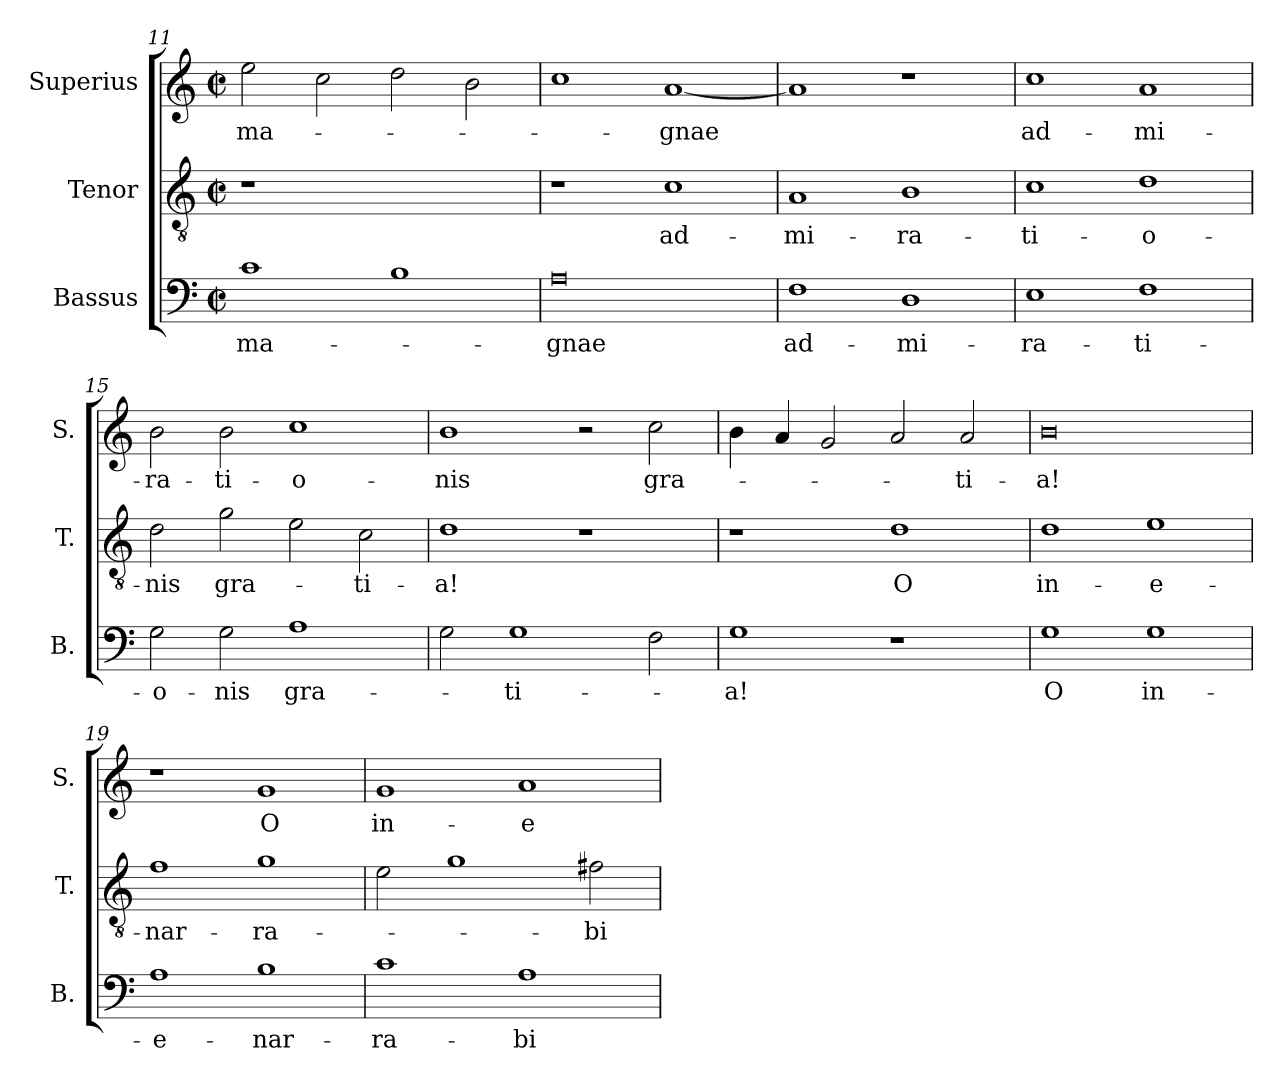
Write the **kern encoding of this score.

**kern	**text	**kern	**text	**kern	**text
*part3	*part3	*part2	*part2	*part1	*part1
*staff3	*staff3	*staff2	*staff2	*staff1	*staff1
*I"Bassus	*	*I"Tenor	*	*I"Superius	*
*I'B.	*	*I'T.	*	*I'S.	*
*clefF4	*	*clefGv2	*	*clefG2	*
*	*	*ITrd7c12	*	*	*
*k[]	*	*k[]	*	*k[]	*
*M2/2	*	*M2/2	*	*M2/2	*
*met(c|)	*	*met(c|)	*	*met(c|)	*
=11	=11	=11	=11	=11	=11
!	!LO:LY:b:color=#000000	!LO:N:vis=1	!	!	!
!	!	!	!	!	!LO:LY:b:color=#000000
1ci	ma-	1r	.	2eei\	ma-
.	.	.	.	2cci\	.
1Bi	.	1ryy	.	2ddi\	.
.	.	.	.	2bi\	.
=12	=12	=12	=12	=12	=12
!	!LO:LY:b:color=#000000	!	!	!	!
0Ai	-gnae	1r	.	1cci	.
!	!	!	!LO:LY:b:color=#000000	!	!
!	!	!	!	!	!LO:LY:b:color=#000000
.	.	1Ci	ad-	[<1ai	-gnae
=13	=13	=13	=13	=13	=13
!	!LO:LY:b:color=#000000	!	!	!	!
!	!	!	!LO:LY:b:color=#000000	!	!
1Fi	ad-	1AAi	-mi-	1ai]	.
!	!LO:LY:b:color=#000000	!	!	!	!
!	!	!	!LO:LY:b:color=#000000	!	!
1Di	-mi-	1BBi	-ra-	1r	.
=14	=14	=14	=14	=14	=14
!	!LO:LY:b:color=#000000	!	!	!	!
!	!	!	!LO:LY:b:color=#000000	!	!
!	!	!	!	!	!LO:LY:b:color=#000000
1Ei	-ra-	1Ci	-ti-	1cci	ad-
!	!LO:LY:b:color=#000000	!	!	!	!
!	!	!	!LO:LY:b:color=#000000	!	!
!	!	!	!	!	!LO:LY:b:color=#000000
1Fi	-ti-	1Di	-o-	1ai	-mi-
!!LO:LB:g=z
=15	=15	=15	=15	=15	=15
!	!LO:LY:b:color=#000000	!	!	!	!
!	!	!	!LO:LY:b:color=#000000	!	!
!	!	!	!	!	!LO:LY:b:color=#000000
2Gi\	-o-	2Di\	-nis	2bi\	-ra-
!	!LO:LY:b:color=#000000	!	!	!	!
!	!	!	!LO:LY:b:color=#000000	!	!
!	!	!	!	!	!LO:LY:b:color=#000000
2Gi\	-nis	2Gi\	gra-	2bi\	-ti-
!	!LO:LY:b:color=#000000	!	!	!	!
!	!	!	!	!	!LO:LY:b:color=#000000
1Ai	gra-	2Ei\	.	1cci	-o-
!	!	!	!LO:LY:b:color=#000000	!	!
.	.	2Ci\	-ti-	.	.
=16	=16	=16	=16	=16	=16
!	!	!	!LO:LY:b:color=#000000	!	!
!	!	!	!	!	!LO:LY:b:color=#000000
2Gi\	.	1Di	-a!	1bi	-nis
!	!LO:LY:b:color=#000000	!	!	!	!
1Gi	-ti-	.	.	.	.
.	.	1r	.	2r	.
!	!	!	!	!	!LO:LY:b:color=#000000
2Fi\	.	.	.	2cci\	gra-
=17	=17	=17	=17	=17	=17
!	!LO:LY:b:color=#000000	!	!	!	!
1Gi	-a!	1r	.	4bi\	.
.	.	.	.	4ai/	.
.	.	.	.	2gi/	.
!	!	!	!LO:LY:b:color=#000000	!	!
1r	.	1Di	O	2ai/	.
!	!	!	!	!	!LO:LY:b:color=#000000
.	.	.	.	2ai/	-ti-
=18	=18	=18	=18	=18	=18
!	!LO:LY:b:color=#000000	!	!	!	!
!	!	!	!LO:LY:b:color=#000000	!	!
!	!	!	!	!	!LO:LY:b:color=#000000
1Gi	O	1Di	in-	0bi	-a!
!	!LO:LY:b:color=#000000	!	!	!	!
!	!	!	!LO:LY:b:color=#000000	!	!
1Gi	in-	1Ei	-e-	.	.
=19	=19	=19	=19	=19	=19
!	!LO:LY:b:color=#000000	!	!	!	!
!	!	!	!LO:LY:b:color=#000000	!	!
1Ai	-e-	1Fi	-nar-	1r	.
!	!LO:LY:b:color=#000000	!	!	!	!
!	!	!	!LO:LY:b:color=#000000	!	!
!	!	!	!	!	!LO:LY:b:color=#000000
1Bi	-nar-	1Gi	-ra-	1gi	O
=20	=20	=20	=20	=20	=20
!	!LO:LY:b:color=#000000	!	!	!	!
!	!	!	!	!	!LO:LY:b:color=#000000
1ci	-ra-	2Ei\	.	1gi	in-
.	.	1Gi	.	.	.
!	!LO:LY:b:color=#000000	!	!	!	!
!	!	!	!	!	!LO:LY:b:color=#000000
1Ai	-bi-	.	.	1ai	-e-
!	!	!	!LO:LY:b:color=#000000	!	!
.	.	2F#Xi\	-bi-	.	.
=	=	=	=	=	=
*-	*-	*-	*-	*-	*-
